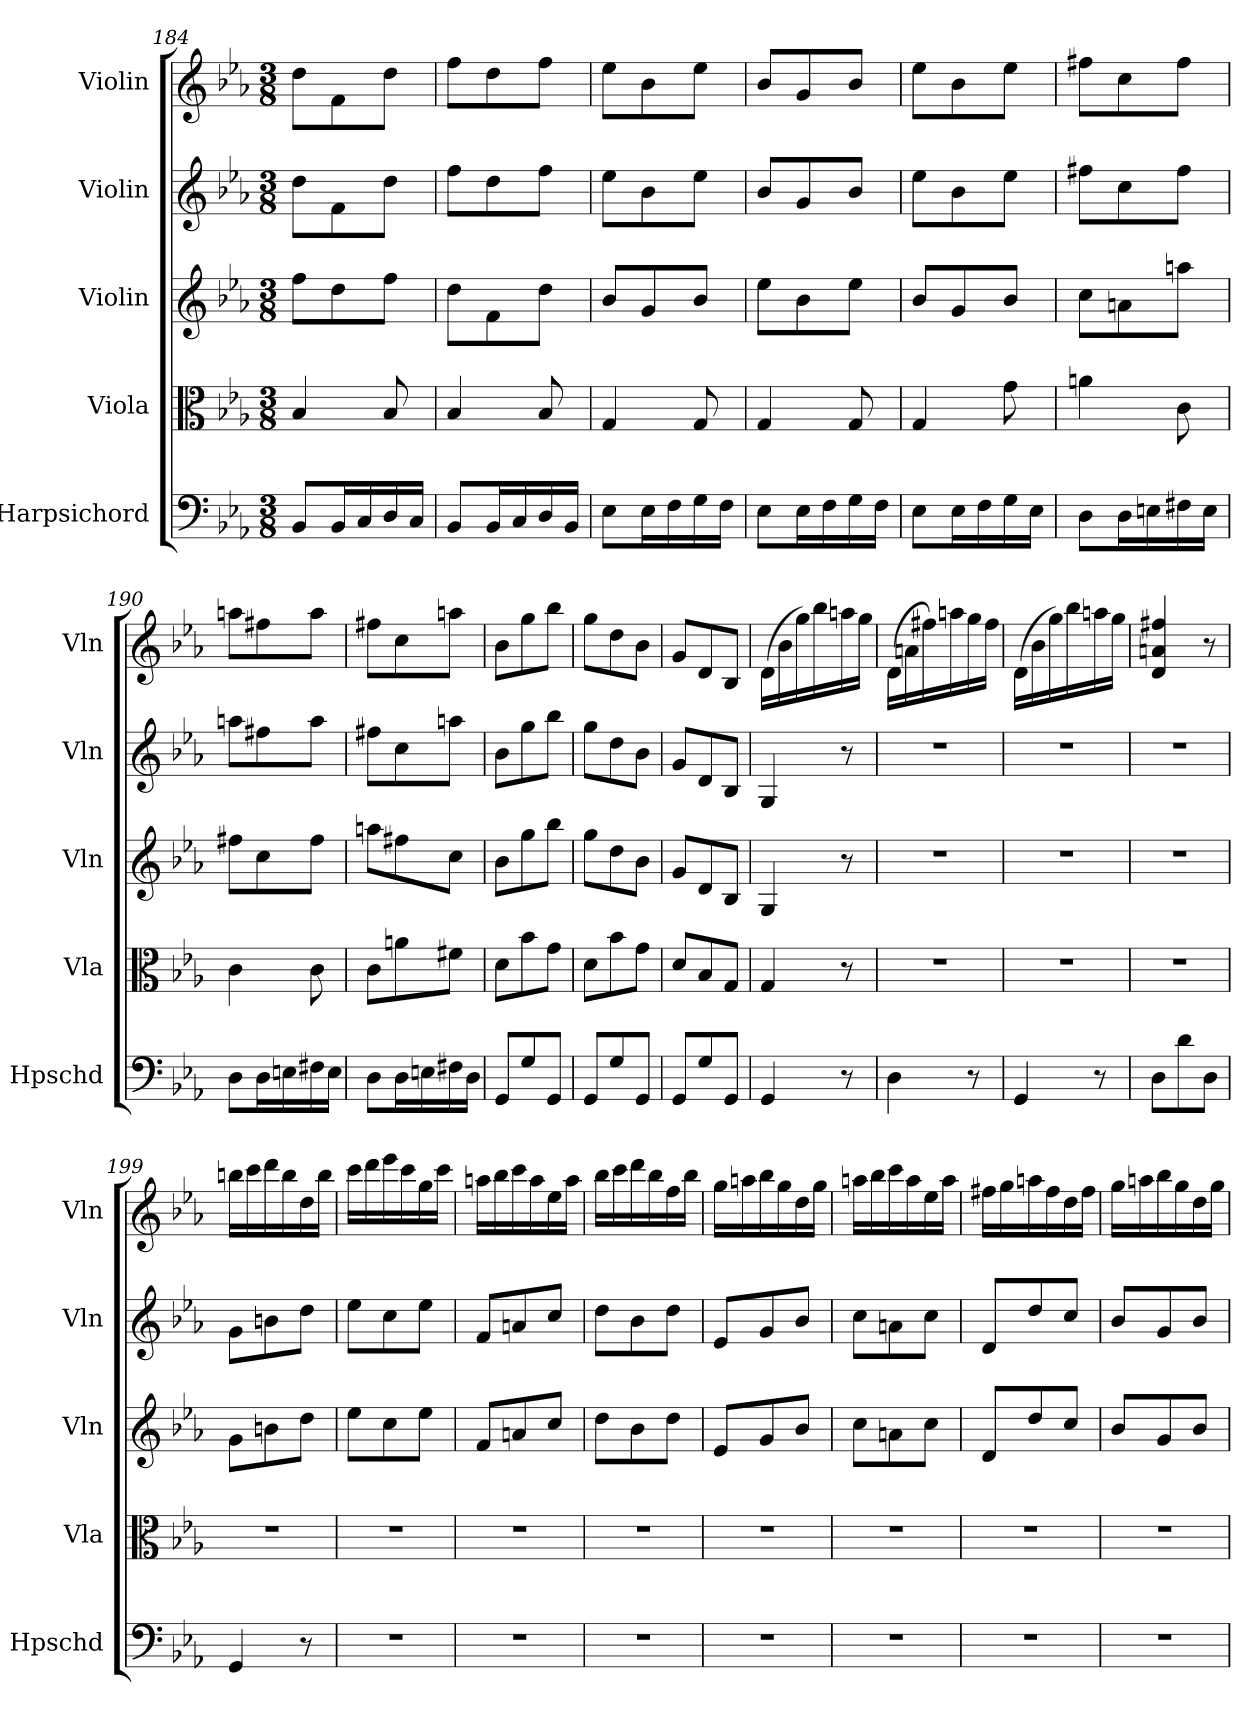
**kern	**kern	**kern	**kern	**kern
*part5	*part4	*part3	*part2	*part1
*staff5	*staff4	*staff3	*staff2	*staff1
*I"Harpsichord	*I"Viola	*I"Violin	*I"Violin	*I"Violin
*I'Hpschd	*I'Vla	*I'Vln	*I'Vln	*I'Vln
*clefF4	*clefC3	*clefG2	*clefG2	*clefG2
*k[b-e-a-]	*k[b-e-a-]	*k[b-e-a-]	*k[b-e-a-]	*k[b-e-a-]
*E-:	*E-:	*E-:	*E-:	*E-:
*M3/8	*M3/8	*M3/8	*M3/8	*M3/8
=184	=184	=184	=184	=184
8BB-/L	4B-/	8ff\L	8dd\L	8dd\L
16BB-/L	.	8dd\	8f\	8f\
16C/	.	.	.	.
16D/	8B-/	8ff\J	8dd\J	8dd\J
16C/JJ	.	.	.	.
=185	=185	=185	=185	=185
8BB-/L	4B-/	8dd\L	8ff\L	8ff\L
16BB-/L	.	8f\	8dd\	8dd\
16C/	.	.	.	.
16D/	8B-/	8dd\J	8ff\J	8ff\J
16BB-/JJ	.	.	.	.
=186	=186	=186	=186	=186
8E-\L	4G/	8b-/L	8ee-\L	8ee-\L
16E-\L	.	8g/	8b-\	8b-\
16F\	.	.	.	.
16G\	8G/	8b-/J	8ee-\J	8ee-\J
16F\JJ	.	.	.	.
=187	=187	=187	=187	=187
8E-\L	4G/	8ee-\L	8b-/L	8b-/L
16E-\L	.	8b-\	8g/	8g/
16F\	.	.	.	.
16G\	8G/	8ee-\J	8b-/J	8b-/J
16F\JJ	.	.	.	.
=188	=188	=188	=188	=188
8E-\L	4G/	8b-/L	8ee-\L	8ee-\L
16E-\L	.	8g/	8b-\	8b-\
16F\	.	.	.	.
16G\	8g\	8b-/J	8ee-\J	8ee-\J
16E-\JJ	.	.	.	.
=189	=189	=189	=189	=189
8D\L	4an\	8cc\L	8ff#X\L	8ff#X\L
16D\L	.	8an\	8cc\	8cc\
16En\	.	.	.	.
16F#X\	8c\	8aan\J	8ff#\J	8ff#\J
16E\JJ	.	.	.	.
=190	=190	=190	=190	=190
8D\L	4c\	8ff#X\L	8aan\L	8aan\L
16D\L	.	8cc\	8ff#X\	8ff#X\
16En\	.	.	.	.
16F#X\	8c\	8ff#\J	8aa\J	8aa\J
16E\JJ	.	.	.	.
=191	=191	=191	=191	=191
8D\L	8c\L	8aan\L	8ff#X\L	8ff#X\L
16D\L	8an\	8ff#X\	8cc\	8cc\
16En\	.	.	.	.
16F#X\	8f#X\J	8cc\J	8aan\J	8aan\J
16D\JJ	.	.	.	.
=192	=192	=192	=192	=192
8GG/L	8d\L	8b-\L	8b-\L	8b-\L
8G/	8b-\	8gg\	8gg\	8gg\
8GG/J	8g\J	8bb-\J	8bb-\J	8bb-\J
=193	=193	=193	=193	=193
8GG/L	8d\L	8gg\L	8gg\L	8gg\L
8G/	8b-\	8dd\	8dd\	8dd\
8GG/J	8g\J	8b-\J	8b-\J	8b-\J
=194	=194	=194	=194	=194
8GG/L	8d/L	8g/L	8g/L	8g/L
8G/	8B-/	8d/	8d/	8d/
8GG/J	8G/J	8B-/J	8B-/J	8B-/J
=195	=195	=195	=195	=195
4GG/	4G/	4G/	4G/	(16d\LL
.	.	.	.	16b-\
.	.	.	.	16gg\)
.	.	.	.	16bb-\
8r	8r	8r	8r	16aan\
.	.	.	.	16gg\JJ
=196	=196	=196	=196	=196
4D\	4.r	4.r	4.r	(16d\LL
.	.	.	.	16an\
.	.	.	.	16ff#X\)
.	.	.	.	16aan\
8r	.	.	.	16gg\
.	.	.	.	16ff#\JJ
=197	=197	=197	=197	=197
4GG/	4.r	4.r	4.r	(16d\LL
.	.	.	.	16b-\
.	.	.	.	16gg\)
.	.	.	.	16bb-\
8r	.	.	.	16aan\
.	.	.	.	16gg\JJ
=198	=198	=198	=198	=198
8D\L	4.r	4.r	4.r	4d/ 4an/ 4ff#X/
8d\	.	.	.	.
8D\J	.	.	.	8r
=199	=199	=199	=199	=199
4GG/	4.r	8g\L	8g\L	16bbn\LL
.	.	.	.	16ccc\
.	.	8bn\	8bn\	16ddd\
.	.	.	.	16bb\
8r	.	8dd\J	8dd\J	16dd
.	.	.	.	16bb\JJ
=200	=200	=200	=200	=200
4.r	4.r	8ee-\L	8ee-\L	16ccc\LL
.	.	.	.	16ddd\
.	.	8cc\	8cc\	16eee-\
.	.	.	.	16ccc\
.	.	8ee-\J	8ee-\J	16gg\
.	.	.	.	16ccc\JJ
=201	=201	=201	=201	=201
4.r	4.r	8f/L	8f/L	16aan\LL
.	.	.	.	16bb-\
.	.	8an/	8an/	16ccc\
.	.	.	.	16aa\
.	.	8cc/J	8cc/J	16ee-\
.	.	.	.	16aa\JJ
=202	=202	=202	=202	=202
4.r	4.r	8dd\L	8dd\L	16bb-\LL
.	.	.	.	16ccc\
.	.	8b-\	8b-\	16ddd\
.	.	.	.	16bb-\
.	.	8dd\J	8dd\J	16ff\
.	.	.	.	16bb-\JJ
=203	=203	=203	=203	=203
4.r	4.r	8e-/L	8e-/L	16gg\LL
.	.	.	.	16aan\
.	.	8g/	8g/	16bb-\
.	.	.	.	16gg\
.	.	8b-/J	8b-/J	16dd\
.	.	.	.	16gg\JJ
=204	=204	=204	=204	=204
4.r	4.r	8cc\L	8cc\L	16aan\LL
.	.	.	.	16bb-\
.	.	8an\	8an\	16ccc\
.	.	.	.	16aa\
.	.	8cc\J	8cc\J	16ee-\
.	.	.	.	16aa\JJ
=205	=205	=205	=205	=205
4.r	4.r	8d/L	8d/L	16ff#X\LL
.	.	.	.	16gg\
.	.	8dd/	8dd/	16aan\
.	.	.	.	16ff#\
.	.	8cc/J	8cc/J	16dd\
.	.	.	.	16ff#\JJ
=206	=206	=206	=206	=206
4.r	4.r	8b-/L	8b-/L	16gg\LL
.	.	.	.	16aan\
.	.	8g/	8g/	16bb-\
.	.	.	.	16gg\
.	.	8b-/J	8b-/J	16dd\
.	.	.	.	16gg\JJ
=	=	=	=	=
*-	*-	*-	*-	*-
